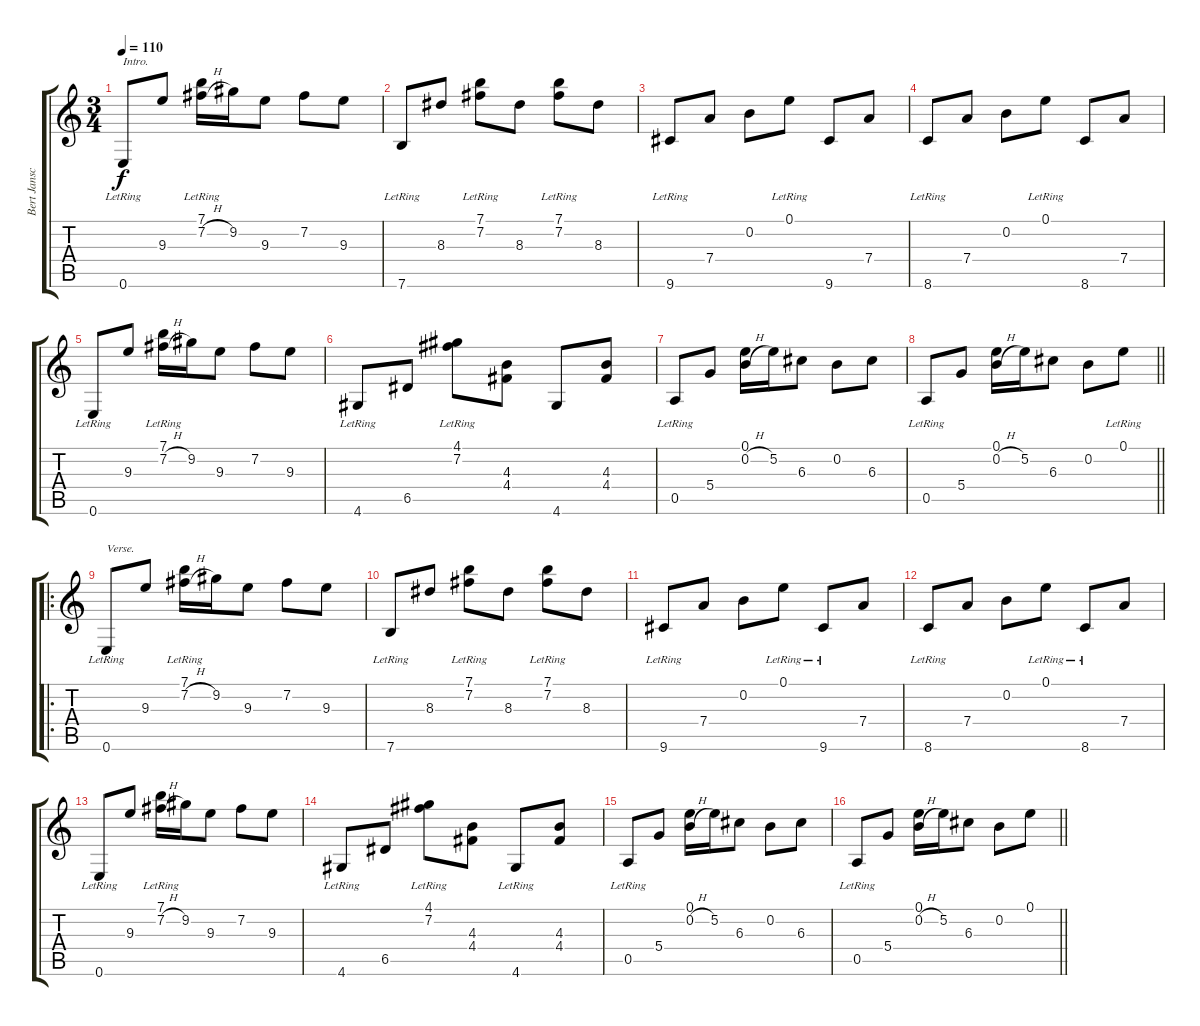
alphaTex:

\track ("Bert Jansch" "Bert Jansc") {instrument acousticguitarsteel}
\staff {score tabs}
\tuning (E4 B3 G3 D3 A2 E2) {hide}
\ts (3 4)
\tempo 110
\clef g2
\ks c
0.6{lr}.8{txt "Intro." dy f instrument acousticguitarsteel} 9.3.8 (7.1{lr} 7.2{h}).16 9.2.16 9.3.8 7.2.8 9.3.8 |
7.6{lr}.8 8.3.8 (7.1{lr} 7.2).8 8.3.8 (7.1{lr} 7.2).8 8.3.8 |
9.6{lr}.8 7.4.8 0.2.8 0.1{lr}.8 9.6.8 7.4.8 |
8.6{lr}.8 7.4.8 0.2.8 0.1{lr}.8 8.6.8 7.4.8 |
0.6{lr}.8 9.3.8 (7.1{lr} 7.2{h}).16 9.2.16 9.3.8 7.2.8 9.3.8 |
4.6{lr}.8 6.5.8 (4.1{lr} 7.2).8 (4.3 4.4).8 4.6.8 (4.3 4.4).8 |
0.5{lr}.8 5.4.8 (0.1 0.2{h}).16 5.2.16 6.3.8 0.2.8 6.3.8 |
\barLineRight lightlight
0.5{lr}.8 5.4.8 (0.1 0.2{h}).16 5.2.16 6.3.8 0.2.8 0.1{lr}.8 |
\ro
0.6{lr}.8{txt "Verse."} 9.3.8 (7.1{lr} 7.2{h}).16 9.2.16 9.3.8 7.2.8 9.3.8 |
7.6{lr}.8 8.3.8 (7.1{lr} 7.2).8 8.3.8 (7.1{lr} 7.2).8 8.3.8 |
9.6{lr}.8 7.4.8 0.2.8 0.1{lr}.8 9.6{lr}.8 7.4.8 |
8.6{lr}.8 7.4.8 0.2.8 0.1{lr}.8 8.6{lr}.8 7.4.8 |
0.6{lr}.8 9.3.8 (7.1{lr} 7.2{h}).16 9.2.16 9.3.8 7.2.8 9.3.8 |
4.6{lr}.8 6.5.8 (4.1{lr} 7.2).8 (4.3 4.4).8 4.6{lr}.8 (4.3 4.4).8 |
0.5{lr}.8 5.4.8 (0.1 0.2{h}).16 5.2.16 6.3.8 0.2.8 6.3.8 |
\barLineRight lightlight
0.5{lr}.8 5.4.8 (0.1 0.2{h}).16 5.2.16 6.3.8 0.2.8 0.1.8
